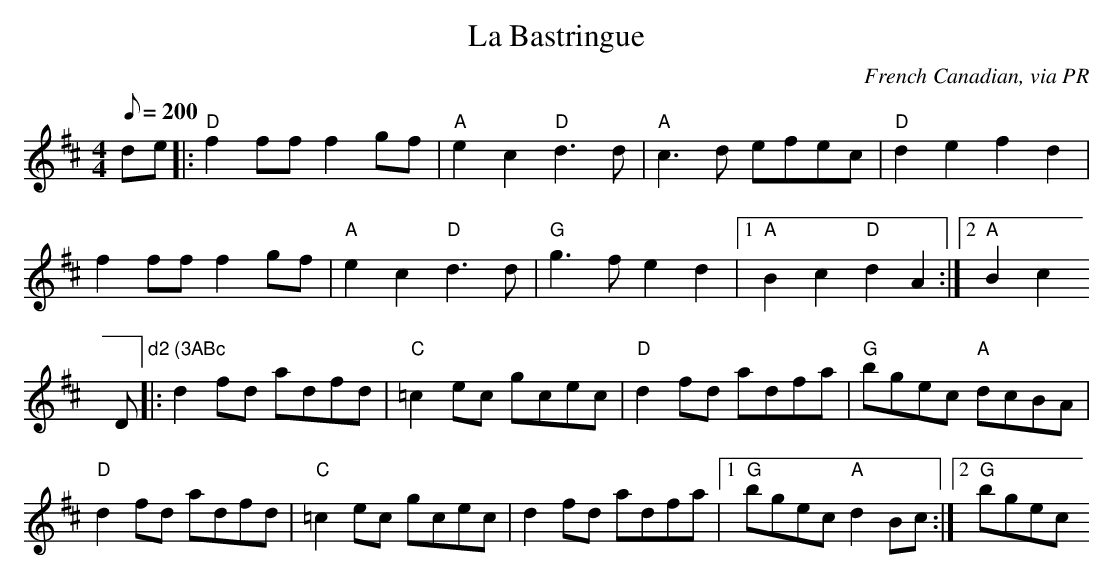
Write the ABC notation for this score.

X:1
T:La Bastringue
C:French Canadian, via PR
M:4/4
L:1/8
Q:200
K:D
de|:"D"f2ff f2gf|"A"e2c2 "D"d3d|"A"c3d efec|"D"d2e2 f2d2|
f2ff f2gf|"A"e2c2 "D"d3d|"G"g3f e2d2|1 "A"B2c2 "D"d2A2:|2 "A"B2c2 "
D"d2 (3ABc
|:d2fd adfd|"C"=c2ec gcec|"D"d2fd adfa|"G"bgec "A"dcBA|
"D"d2fd adfd|"C"=c2ec gcec| d2fd adfa |1 "G"bgec "A"d2 Bc :|2 "G"bgec "A
"d4 ||
